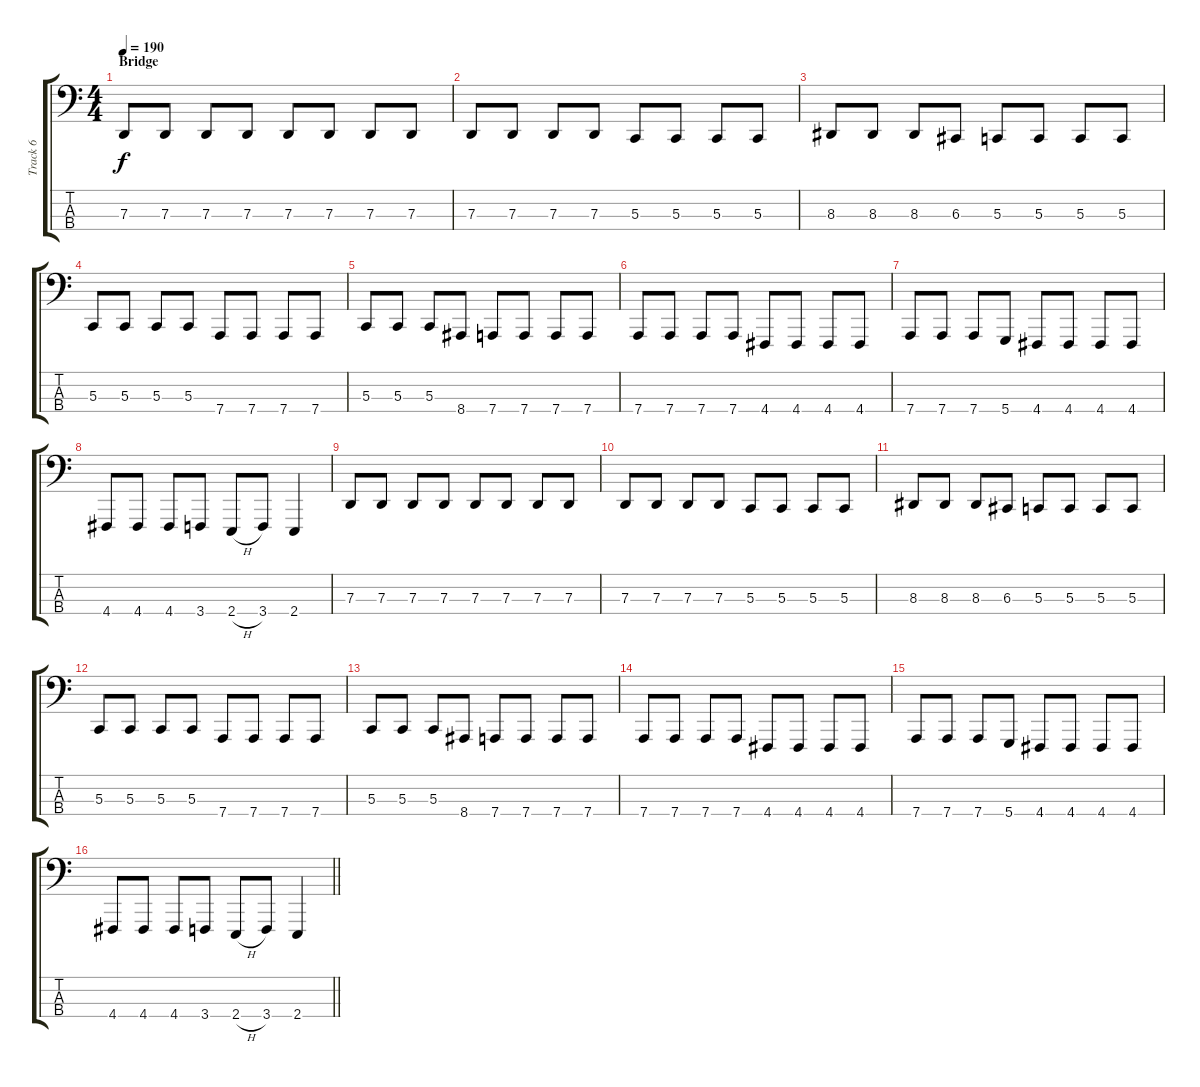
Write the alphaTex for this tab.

\track ("Track 6" "Track 6") {instrument lead8bassandlead}
\staff {score tabs}
\tuning (F2 C2 G1 D1) {hide}
\ts (4 4)
\section ("" "Bridge")
\tempo 190
\clef f4
\ks c
7.3.8{dy f} 7.3.8 7.3.8 7.3.8 7.3.8 7.3.8 7.3.8 7.3.8 |
7.3.8 7.3.8 7.3.8 7.3.8 5.3.8 5.3.8 5.3.8 5.3.8 |
8.3.8 8.3.8 8.3.8 6.3.8 5.3.8 5.3.8 5.3.8 5.3.8 |
5.3.8 5.3.8 5.3.8 5.3.8 7.4.8 7.4.8 7.4.8 7.4.8 |
5.3.8 5.3.8 5.3.8 8.4.8 7.4.8 7.4.8 7.4.8 7.4.8 |
7.4.8 7.4.8 7.4.8 7.4.8 4.4.8 4.4.8 4.4.8 4.4.8 |
7.4.8 7.4.8 7.4.8 5.4.8 4.4.8 4.4.8 4.4.8 4.4.8 |
4.4.8 4.4.8 4.4.8 3.4.8 2.4{h}.8 3.4.8 2.4.4 |
7.3.8 7.3.8 7.3.8 7.3.8 7.3.8 7.3.8 7.3.8 7.3.8 |
7.3.8 7.3.8 7.3.8 7.3.8 5.3.8 5.3.8 5.3.8 5.3.8 |
8.3.8 8.3.8 8.3.8 6.3.8 5.3.8 5.3.8 5.3.8 5.3.8 |
5.3.8 5.3.8 5.3.8 5.3.8 7.4.8 7.4.8 7.4.8 7.4.8 |
5.3.8 5.3.8 5.3.8 8.4.8 7.4.8 7.4.8 7.4.8 7.4.8 |
7.4.8 7.4.8 7.4.8 7.4.8 4.4.8 4.4.8 4.4.8 4.4.8 |
7.4.8 7.4.8 7.4.8 5.4.8 4.4.8 4.4.8 4.4.8 4.4.8 |
\barLineRight lightlight
4.4.8 4.4.8 4.4.8 3.4.8 2.4{h}.8 3.4.8 2.4.4
